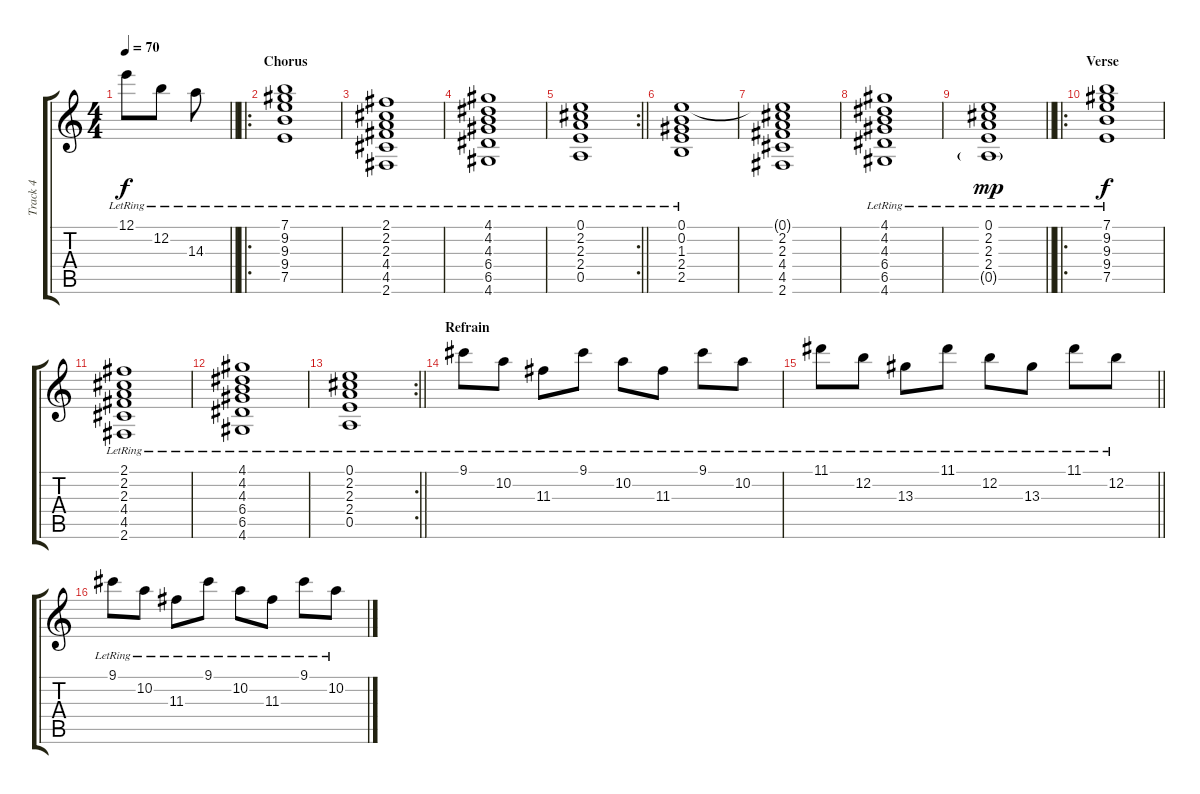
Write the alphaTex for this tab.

\track ("Track 4" "Track 4") {instrument electricguitarclean}
\staff {score tabs}
\tuning (E4 B3 G3 D3 A2 E2) {hide}
\ts (4 4)
\tempo 70
\clef g2
\barLineRight lightlight
\ks c
12.1{lr}.8{dy f} 12.2{lr}.8 14.3{lr}.8 |
\ro
\section ("" "Chorus")
(7.1{lr} 9.2{lr} 9.3{lr} 9.4{lr} 7.5{lr}).1 |
(2.1{lr} 2.2 2.3 4.4 4.5 2.6).1 |
(4.1{lr} 4.2 4.3 6.4 6.5 4.6).1 |
\rc 2
\barLineRight lightlight
(0.1{lr} 2.2 2.3 2.4 0.5).1 |
(0.1{lr} 0.2{lr} 1.3{lr} 2.4{lr} 2.5{lr}).1 |
(0.1{t} 2.2 2.3 4.4 4.5 2.6).1 |
(4.1{lr} 4.2{lr} 4.3{lr} 6.4{lr} 6.5{lr} 4.6{lr}).1 |
\barLineRight lightlight
(0.1{lr} 2.2 2.3 2.4 0.5{g}).1{dy mp} |
\ro
\section ("" "Verse")
(7.1{lr} 9.2{lr} 9.3{lr} 9.4{lr} 7.5{lr}).1{dy f} |
(2.1{lr} 2.2 2.3 4.4 4.5 2.6).1 |
(4.1{lr} 4.2 4.3 6.4 6.5 4.6).1 |
\rc 2
\barLineRight lightlight
(0.1{lr} 2.2 2.3 2.4 0.5).1 |
\section ("" "Refrain")
9.1{lr}.8 10.2{lr}.8 11.3{lr}.8 9.1{lr}.8 10.2{lr}.8 11.3{lr}.8 9.1{lr}.8 10.2{lr}.8 |
\barLineRight lightlight
11.1{lr}.8 12.2{lr}.8 13.3{lr}.8 11.1{lr}.8 12.2{lr}.8 13.3{lr}.8 11.1{lr}.8 12.2{lr}.8 |
9.1{lr}.8 10.2{lr}.8 11.3{lr}.8 9.1{lr}.8 10.2{lr}.8 11.3{lr}.8 9.1{lr}.8 10.2{lr}.8
